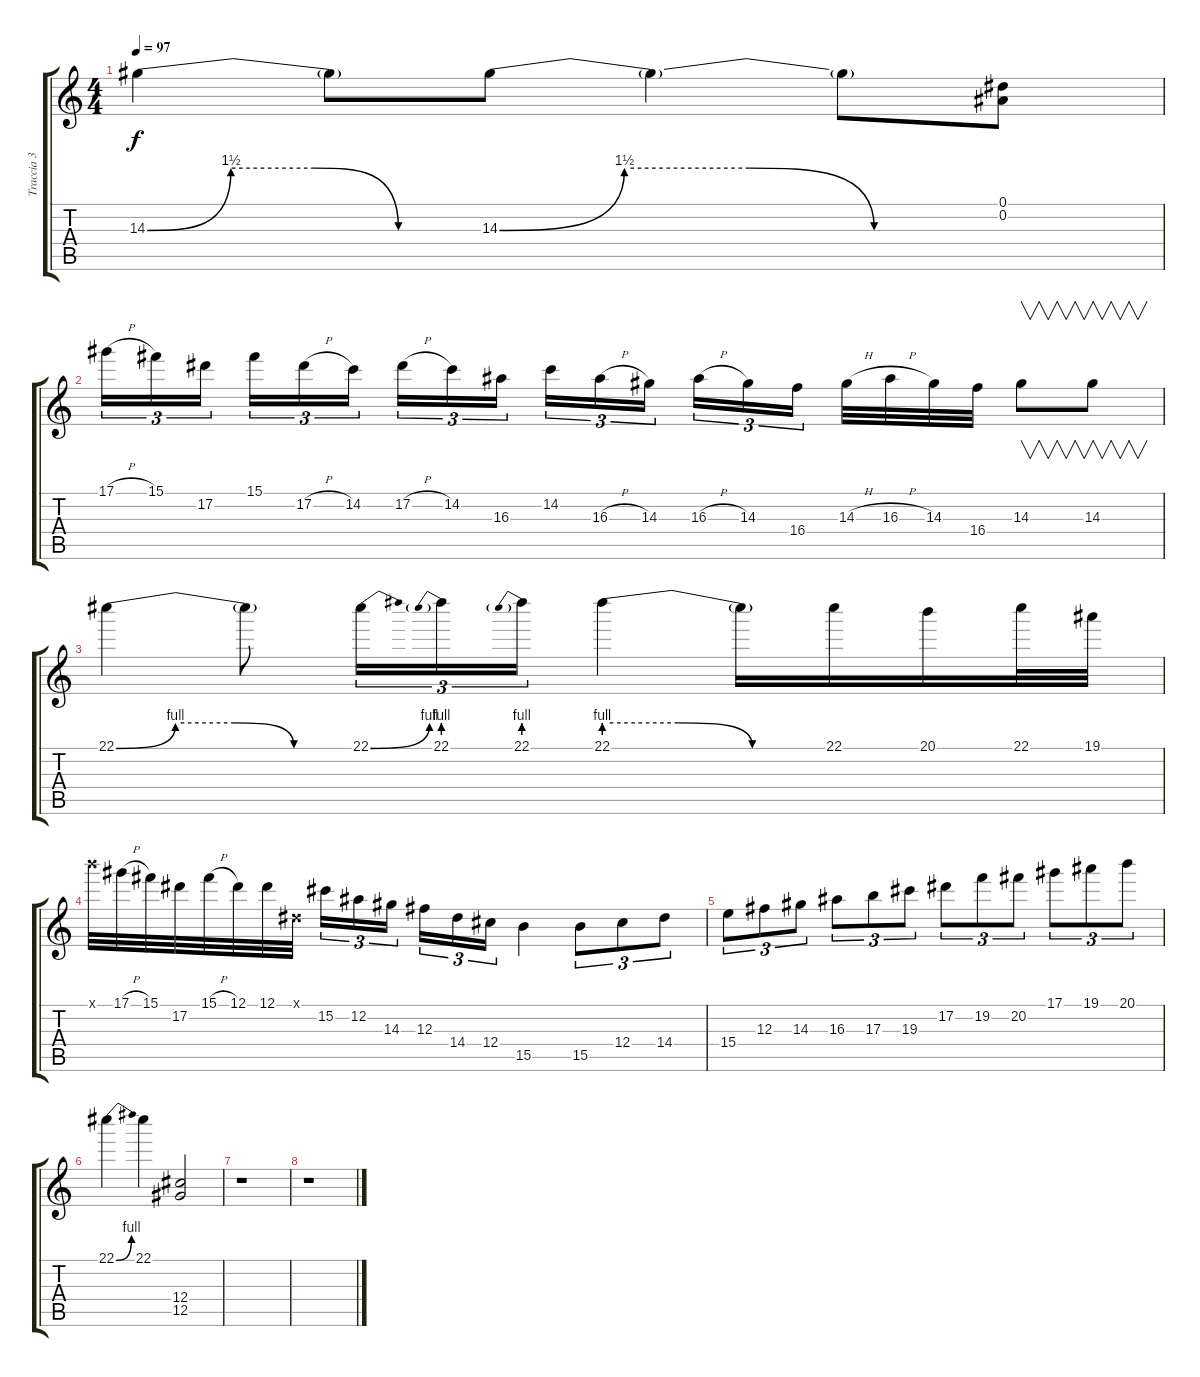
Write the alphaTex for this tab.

\track ("Traccia 3" "Traccia 3") {instrument distortionguitar}
\staff {score tabs}
\tuning (Eb4 Bb3 Gb3 Db3 Ab2 Eb2) {hide}
\ts (4 4)
\tempo 97
\clef g2
\ks c
14.3{be (custom 0 0 15 6 30 6 45 0 60 0)}.4{dy f} 14.3{t}.8 14.3{be (custom 0 0 15 6 30 6 45 0 60 0)}.8 14.3{t}.4 14.3{t}.8 (0.1 0.2).8 |
17.1{h}.16{tu (3 2)} 15.1.16{tu (3 2)} 17.2.16{tu (3 2)} 15.1.16{tu (3 2)} 17.2{h}.16{tu (3 2)} 14.2.16{tu (3 2)} 17.2{h}.16{tu (3 2)} 14.2.16{tu (3 2)} 16.3.16{tu (3 2)} 14.2.16{tu (3 2)} 16.3{h}.16{tu (3 2)} 14.3.16{tu (3 2)} 16.3{h}.16{tu (3 2)} 14.3.16{tu (3 2)} 16.4.16{tu (3 2)} 14.3{h}.32 16.3{h}.32 14.3.32 16.4.32 14.3.8{v} 14.3.8{v} |
22.1{be (custom 0 0 15 4 30 4 45 0 60 0)}.4 22.1{t}.8 22.1{be (bend 0 0 60 4)}.16{tu (3 2)} 22.1{be (prebend 0 4 60 4)}.16{tu (3 2)} 22.1{be (prebend 0 4 60 4)}.16{tu (3 2)} 22.1{be (custom 0 4 20 4 40 0 60 0)}.4 22.1{t}.16 22.1.16 20.1.16 22.1.32 19.1.32 |
20.1{x}.32 17.1{h}.32 15.1.32 17.2.32 15.1{h}.32 12.1.32 12.1.32 0.1{x}.32 15.2.16{tu (3 2)} 12.2.16{tu (3 2)} 14.3.16{tu (3 2)} 12.3.16{tu (3 2)} 14.4.16{tu (3 2)} 12.4.16{tu (3 2)} 15.5.4 15.5.8{tu (3 2)} 12.4.8{tu (3 2)} 14.4.8{tu (3 2)} |
15.4.8{tu (3 2)} 12.3.8{tu (3 2)} 14.3.8{tu (3 2)} 16.3.8{tu (3 2)} 17.3.8{tu (3 2)} 19.3.8{tu (3 2)} 17.2.8{tu (3 2)} 19.2.8{tu (3 2)} 20.2.8{tu (3 2)} 17.1.8{tu (3 2)} 19.1.8{tu (3 2)} 20.1.8{tu (3 2)} |
22.1{be (bend 0 0 60 4)}.4 22.1.4 (12.4 12.5).2 |
r.1 |
r.1
